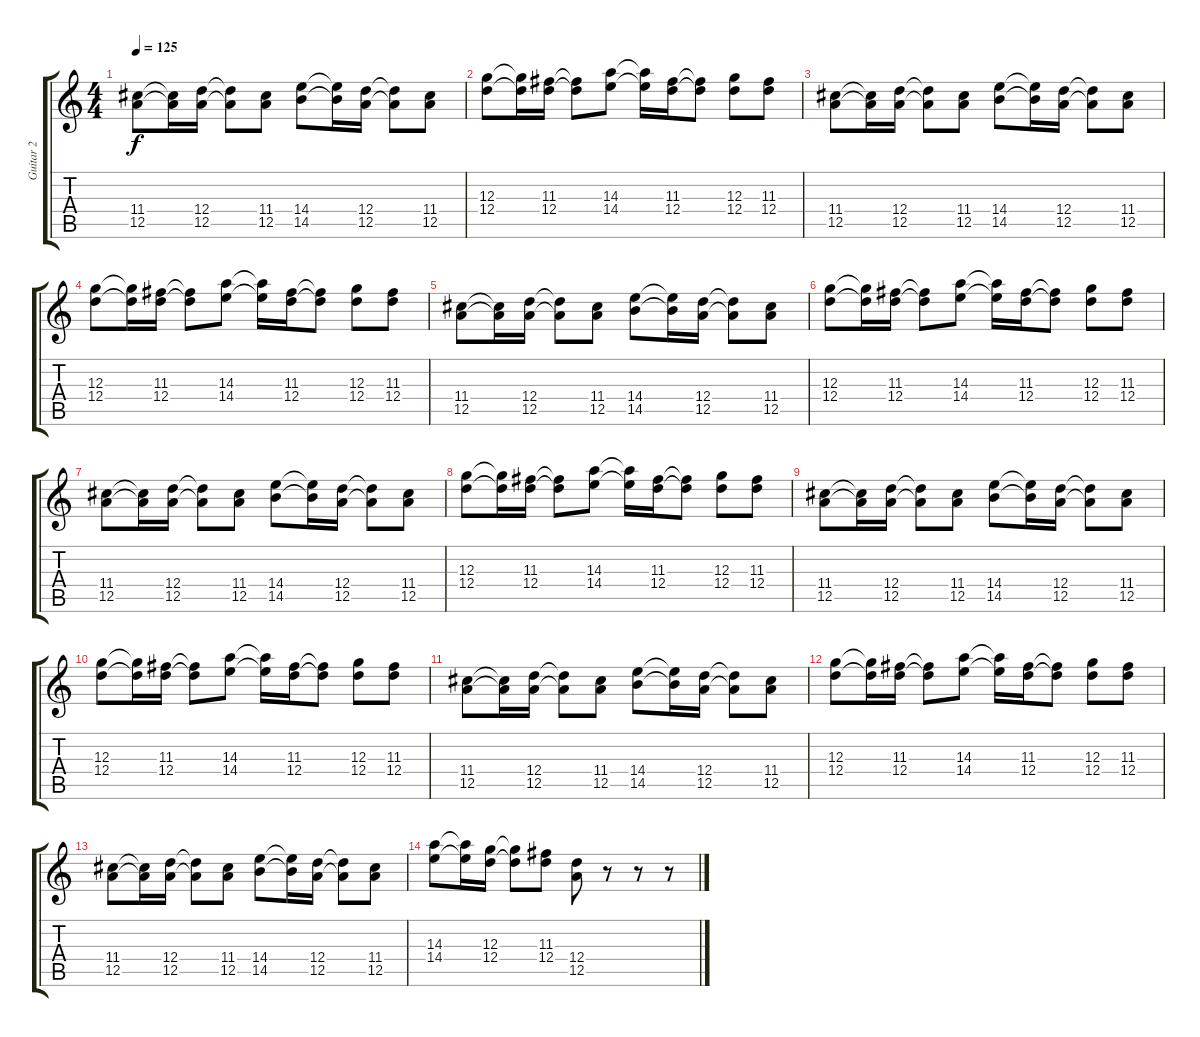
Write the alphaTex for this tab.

\track ("Guitar 2" "Guitar 2") {instrument overdrivenguitar}
\staff {score tabs}
\tuning (E4 B3 G3 D3 A2 E2) {hide}
\ts (4 4)
\tempo 125
\clef g2
\ks c
(11.4 12.5).8{dy f} (11.4{t} 12.5{t}).16 (12.4 12.5).16 (12.4{t} 12.5{t}).8 (11.4 12.5).8 (14.4 14.5).8 (14.4{t} 14.5{t}).16 (12.4 12.5).16 (12.4{t} 12.5{t}).8 (11.4 12.5).8 |
(12.3 12.4).8 (12.3{t} 12.4{t}).16 (11.3 12.4).16 (11.3{t} 12.4{t}).8 (14.3 14.4).8 (14.3{t} 14.4{t}).16 (11.3 12.4).16 (11.3{t} 12.4{t}).8 (12.3 12.4).8 (11.3 12.4).8 |
(11.4 12.5).8 (11.4{t} 12.5{t}).16 (12.4 12.5).16 (12.4{t} 12.5{t}).8 (11.4 12.5).8 (14.4 14.5).8 (14.4{t} 14.5{t}).16 (12.4 12.5).16 (12.4{t} 12.5{t}).8 (11.4 12.5).8 |
(12.3 12.4).8 (12.3{t} 12.4{t}).16 (11.3 12.4).16 (11.3{t} 12.4{t}).8 (14.3 14.4).8 (14.3{t} 14.4{t}).16 (11.3 12.4).16 (11.3{t} 12.4{t}).8 (12.3 12.4).8 (11.3 12.4).8 |
(11.4 12.5).8 (11.4{t} 12.5{t}).16 (12.4 12.5).16 (12.4{t} 12.5{t}).8 (11.4 12.5).8 (14.4 14.5).8 (14.4{t} 14.5{t}).16 (12.4 12.5).16 (12.4{t} 12.5{t}).8 (11.4 12.5).8 |
(12.3 12.4).8 (12.3{t} 12.4{t}).16 (11.3 12.4).16 (11.3{t} 12.4{t}).8 (14.3 14.4).8 (14.3{t} 14.4{t}).16 (11.3 12.4).16 (11.3{t} 12.4{t}).8 (12.3 12.4).8 (11.3 12.4).8 |
(11.4 12.5).8 (11.4{t} 12.5{t}).16 (12.4 12.5).16 (12.4{t} 12.5{t}).8 (11.4 12.5).8 (14.4 14.5).8 (14.4{t} 14.5{t}).16 (12.4 12.5).16 (12.4{t} 12.5{t}).8 (11.4 12.5).8 |
(12.3 12.4).8 (12.3{t} 12.4{t}).16 (11.3 12.4).16 (11.3{t} 12.4{t}).8 (14.3 14.4).8 (14.3{t} 14.4{t}).16 (11.3 12.4).16 (11.3{t} 12.4{t}).8 (12.3 12.4).8 (11.3 12.4).8 |
(11.4 12.5).8 (11.4{t} 12.5{t}).16 (12.4 12.5).16 (12.4{t} 12.5{t}).8 (11.4 12.5).8 (14.4 14.5).8 (14.4{t} 14.5{t}).16 (12.4 12.5).16 (12.4{t} 12.5{t}).8 (11.4 12.5).8 |
(12.3 12.4).8 (12.3{t} 12.4{t}).16 (11.3 12.4).16 (11.3{t} 12.4{t}).8 (14.3 14.4).8 (14.3{t} 14.4{t}).16 (11.3 12.4).16 (11.3{t} 12.4{t}).8 (12.3 12.4).8 (11.3 12.4).8 |
(11.4 12.5).8 (11.4{t} 12.5{t}).16 (12.4 12.5).16 (12.4{t} 12.5{t}).8 (11.4 12.5).8 (14.4 14.5).8 (14.4{t} 14.5{t}).16 (12.4 12.5).16 (12.4{t} 12.5{t}).8 (11.4 12.5).8 |
(12.3 12.4).8 (12.3{t} 12.4{t}).16 (11.3 12.4).16 (11.3{t} 12.4{t}).8 (14.3 14.4).8 (14.3{t} 14.4{t}).16 (11.3 12.4).16 (11.3{t} 12.4{t}).8 (12.3 12.4).8 (11.3 12.4).8 |
(11.4 12.5).8 (11.4{t} 12.5{t}).16 (12.4 12.5).16 (12.4{t} 12.5{t}).8 (11.4 12.5).8 (14.4 14.5).8 (14.4{t} 14.5{t}).16 (12.4 12.5).16 (12.4{t} 12.5{t}).8 (11.4 12.5).8 |
(14.3 14.4).8 (14.3{t} 14.4{t}).16 (12.3 12.4).16 (12.3{t} 12.4{t}).8 (11.3 12.4).8 (12.4 12.5).8 r.8 r.8 r.8
